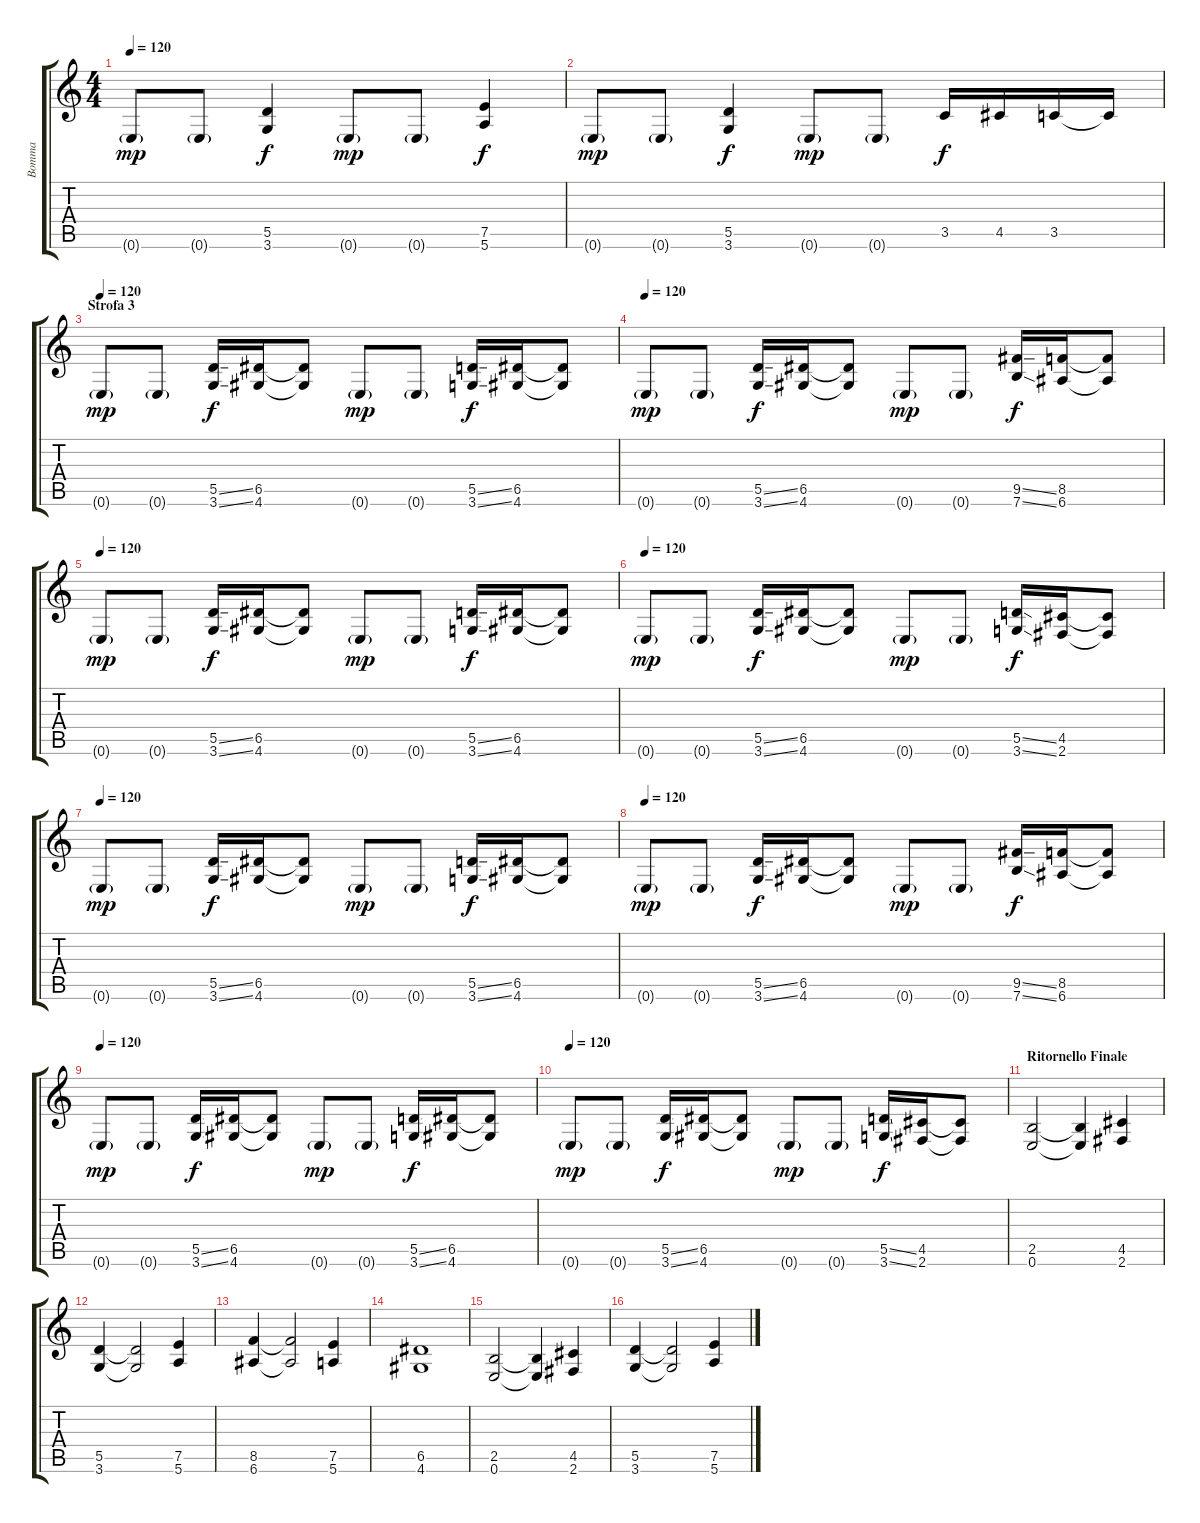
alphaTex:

\track ("Bomma" "Bomma") {instrument distortionguitar}
\staff {score tabs}
\tuning (E4 B3 G3 D3 A2 E2) {hide}
\ts (4 4)
\tempo 120
\clef g2
\ks c
0.6{g}.8{dy mp} 0.6{g}.8 (5.5 3.6).4{dy f} 0.6{g}.8{dy mp} 0.6{g}.8 (7.5 5.6).4{dy f} |
0.6{g}.8{dy mp} 0.6{g}.8 (5.5 3.6).4{dy f} 0.6{g}.8{dy mp} 0.6{g}.8 3.5.16{dy f} 4.5.16 3.5.16 3.5{t}.16 |
\section ("" "Strofa 3")
\tempo 120
0.6{g}.8{dy mp} 0.6{g}.8 (5.5{ss} 3.6{ss}).16{dy f} (6.5 4.6).16 (6.5{t} 4.6{t}).8 0.6{g}.8{dy mp} 0.6{g}.8 (5.5{ss} 3.6{ss}).16{dy f} (6.5 4.6).16 (6.5{t} 4.6{t}).8 |
\tempo 120
0.6{g}.8{dy mp} 0.6{g}.8 (5.5{ss} 3.6{ss}).16{dy f} (6.5 4.6).16 (6.5{t} 4.6{t}).8 0.6{g}.8{dy mp} 0.6{g}.8 (9.5{ss} 7.6{ss}).16{dy f} (8.5 6.6).16 (8.5{t} 6.6{t}).8 |
\tempo 120
0.6{g}.8{dy mp} 0.6{g}.8 (5.5{ss} 3.6{ss}).16{dy f} (6.5 4.6).16 (6.5{t} 4.6{t}).8 0.6{g}.8{dy mp} 0.6{g}.8 (5.5{ss} 3.6{ss}).16{dy f} (6.5 4.6).16 (6.5{t} 4.6{t}).8 |
\tempo 120
0.6{g}.8{dy mp} 0.6{g}.8 (5.5{ss} 3.6{ss}).16{dy f} (6.5 4.6).16 (6.5{t} 4.6{t}).8 0.6{g}.8{dy mp} 0.6{g}.8 (5.5{ss} 3.6{ss}).16{dy f} (4.5 2.6).16 (4.5{t} 2.6{t}).8 |
\tempo 120
0.6{g}.8{dy mp} 0.6{g}.8 (5.5{ss} 3.6{ss}).16{dy f} (6.5 4.6).16 (6.5{t} 4.6{t}).8 0.6{g}.8{dy mp} 0.6{g}.8 (5.5{ss} 3.6{ss}).16{dy f} (6.5 4.6).16 (6.5{t} 4.6{t}).8 |
\tempo 120
0.6{g}.8{dy mp} 0.6{g}.8 (5.5{ss} 3.6{ss}).16{dy f} (6.5 4.6).16 (6.5{t} 4.6{t}).8 0.6{g}.8{dy mp} 0.6{g}.8 (9.5{ss} 7.6{ss}).16{dy f} (8.5 6.6).16 (8.5{t} 6.6{t}).8 |
\tempo 120
0.6{g}.8{dy mp} 0.6{g}.8 (5.5{ss} 3.6{ss}).16{dy f} (6.5 4.6).16 (6.5{t} 4.6{t}).8 0.6{g}.8{dy mp} 0.6{g}.8 (5.5{ss} 3.6{ss}).16{dy f} (6.5 4.6).16 (6.5{t} 4.6{t}).8 |
\tempo 120
0.6{g}.8{dy mp} 0.6{g}.8 (5.5{ss} 3.6{ss}).16{dy f} (6.5 4.6).16 (6.5{t} 4.6{t}).8 0.6{g}.8{dy mp} 0.6{g}.8 (5.5{ss} 3.6{ss}).16{dy f} (4.5 2.6).16 (4.5{t} 2.6{t}).8 |
\section ("" "Ritornello Finale")
(2.5 0.6).2 (2.5{t} 0.6{t}).4 (4.5 2.6).4 |
(5.5 3.6).4 (5.5{t} 3.6{t}).2 (7.5 5.6).4 |
(8.5 6.6).4 (8.5{t} 6.6{t}).2 (7.5 5.6).4 |
(6.5 4.6).1 |
(2.5 0.6).2 (2.5{t} 0.6{t}).4 (4.5 2.6).4 |
(5.5 3.6).4 (5.5{t} 3.6{t}).2 (7.5 5.6).4
